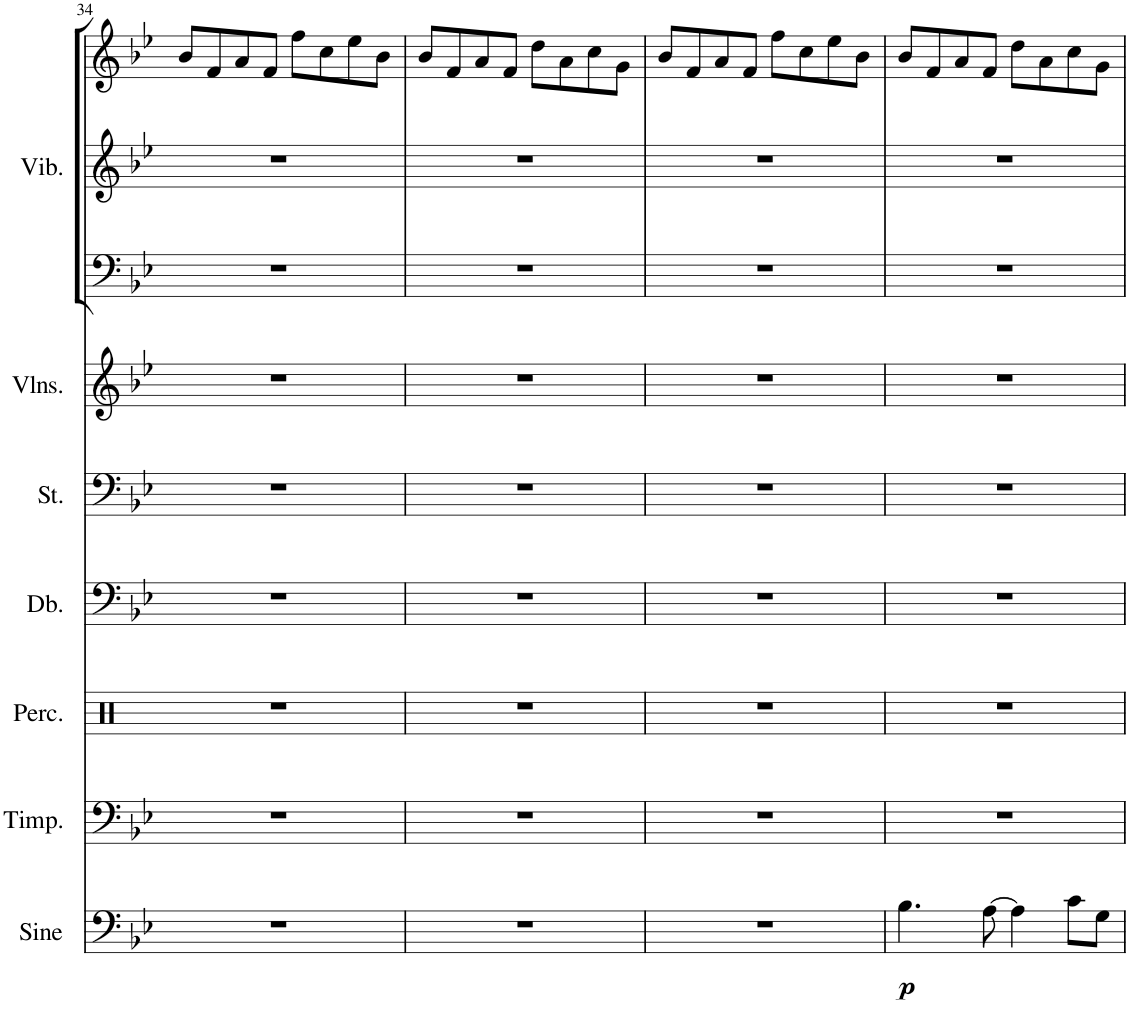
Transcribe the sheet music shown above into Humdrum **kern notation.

**kern	**dynam	**kern	**kern	**kern	**kern	**kern	**kern	**kern	**kern
*part7	*part7	*part6	*part5	*part4	*part3	*part2	*part1	*part1	*part1
*staff9	*staff9	*staff8	*staff7	*staff6	*staff5	*staff4	*staff3	*staff2	*staff1
*I"Sine Wave	*	*I"Timpani	*I"Percussion	*I"Double Bass	*I"Strings	*I"Violins	*I"Vibraphone	*	*
*I'Sine	*	*I'Timp.	*I'Perc.	*I'Db.	*I'St.	*I'Vlns.	*I'Vib.	*	*
!!LO:PB:g=z
*clefF4	*	*clefF4	*clefX	*clefF4	*clefF4	*clefG2	*clefF4	*clefG2	*clefG2
*	*	*	*	*Trd7c12	*	*	*	*	*
*k[b-e-]	*	*k[b-e-]	*k[]	*k[b-e-]	*k[b-e-]	*k[b-e-]	*k[b-e-]	*k[b-e-]	*k[b-e-]
*M4/4	*	*M4/4	*M4/4	*M4/4	*M4/4	*M4/4	*M4/4	*M4/4	*M4/4
=34	=34	=34	=34	=34	=34	=34	=34	=34	=34
1r	.	1r	1r	1r	1r	1r	1r	1r	8b-/L
.	.	.	.	.	.	.	.	.	8f/
.	.	.	.	.	.	.	.	.	8a/
.	.	.	.	.	.	.	.	.	8f/J
.	.	.	.	.	.	.	.	.	8ff\L
.	.	.	.	.	.	.	.	.	8cc\
.	.	.	.	.	.	.	.	.	8ee-\
.	.	.	.	.	.	.	.	.	8b-\J
=35	=35	=35	=35	=35	=35	=35	=35	=35	=35
1r	.	1r	1r	1r	1r	1r	1r	1r	8b-/L
.	.	.	.	.	.	.	.	.	8f/
.	.	.	.	.	.	.	.	.	8a/
.	.	.	.	.	.	.	.	.	8f/J
.	.	.	.	.	.	.	.	.	8dd\L
.	.	.	.	.	.	.	.	.	8a\
.	.	.	.	.	.	.	.	.	8cc\
.	.	.	.	.	.	.	.	.	8g\J
=36	=36	=36	=36	=36	=36	=36	=36	=36	=36
1r	.	1r	1r	1r	1r	1r	1r	1r	8b-/L
.	.	.	.	.	.	.	.	.	8f/
.	.	.	.	.	.	.	.	.	8a/
.	.	.	.	.	.	.	.	.	8f/J
.	.	.	.	.	.	.	.	.	8ff\L
.	.	.	.	.	.	.	.	.	8cc\
.	.	.	.	.	.	.	.	.	8ee-\
.	.	.	.	.	.	.	.	.	8b-\J
=37	=37	=37	=37	=37	=37	=37	=37	=37	=37
!	!LO:DY:b	!	!	!	!	!	!	!	!
4.B-\	p	1r	1r	1r	1r	1r	1r	1r	8b-/L
.	.	.	.	.	.	.	.	.	8f/
.	.	.	.	.	.	.	.	.	8a/
[8A\	.	.	.	.	.	.	.	.	8f/J
4A\]	.	.	.	.	.	.	.	.	8dd\L
.	.	.	.	.	.	.	.	.	8a\
8c\L	.	.	.	.	.	.	.	.	8cc\
8G\J	.	.	.	.	.	.	.	.	8g\J
=	=	=	=	=	=	=	=	=	=
*-	*-	*-	*-	*-	*-	*-	*-	*-	*-
